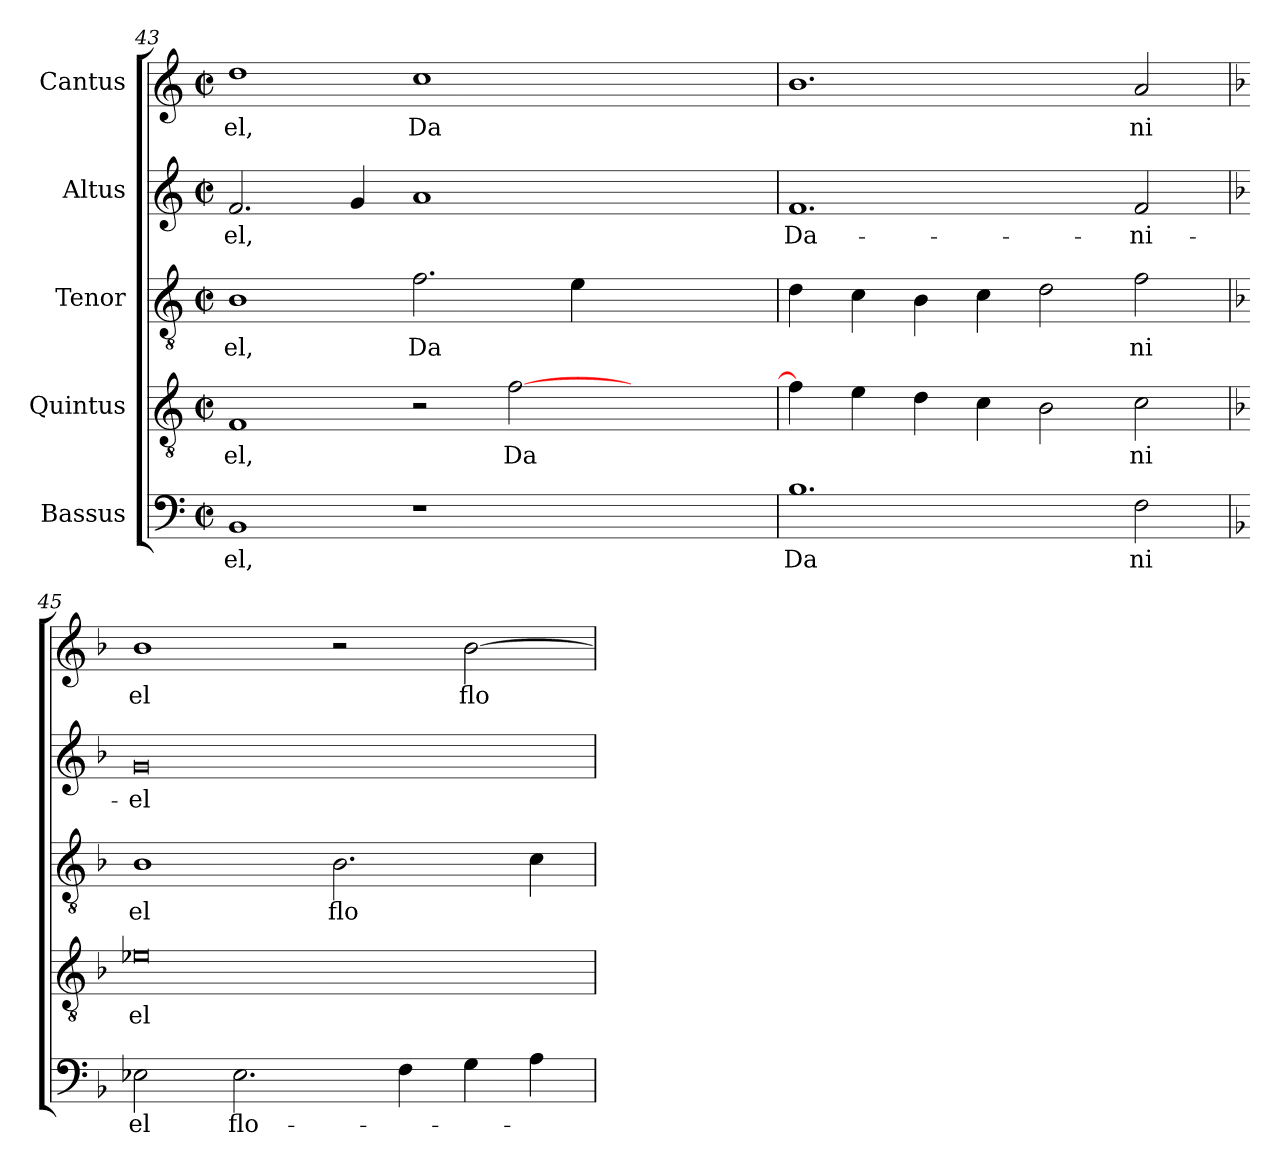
**kern	**text	**kern	**text	**kern	**text	**kern	**text	**kern	**text
*part5	*part5	*part4	*part4	*part3	*part3	*part2	*part2	*part1	*part1
*staff5	*staff5	*staff4	*staff4	*staff3	*staff3	*staff2	*staff2	*staff1	*staff1
*I"Bassus	*	*I"Quintus	*	*I"Tenor	*	*I"Altus	*	*I"Cantus	*
*clefF4	*	*clefGv2	*	*clefGv2	*	*clefG2	*	*clefG2	*
*k[]	*	*k[]	*	*k[]	*	*k[]	*	*k[]	*
*C:	*	*C:	*	*C:	*	*C:	*	*C:	*
*M2/2	*	*M2/2	*	*M2/2	*	*M2/2	*	*M2/2	*
*met(c|)	*	*met(c|)	*	*met(c|)	*	*met(c|)	*	*met(c|)	*
=43	=43	=43	=43	=43	=43	=43	=43	=43	=43
!	!LO:LY:b:cj	!	!LO:LY:b:cj	!	!LO:LY:b:cj	!	!LO:LY:b:cj	!	!LO:LY:b:cj
1BB	el,	1F	el,	1B	el,	2.f/	-el,	1dd	el,
.	.	.	.	.	.	4g/	.	.	.
!LO:N:vis=1	!	!	!	!	!LO:LY:b	!	!	!	!LO:LY:b:cj
0r	.	2r	.	2.f\	Da	1a	.	1cc	Da
!	!	!	!LO:LY:b	!	!	!	!	!	!
.	.	[>2f\	Da	.	.	.	.	.	.
.	.	.	.	4e\	.	.	.	.	.
.	.	1ryy	.	1ryy	.	1ryy	.	1ryy	.
=44	=44	=44	=44	=44	=44	=44	=44	=44	=44
!	!LO:LY:b:cj	!	!	!	!	!	!LO:LY:b:cj	!	!
1.B	Da	4f\]	.	4d\	.	1.f	Da-	1.b	.
.	.	4e\	.	4c\	.	.	.	.	.
.	.	4d\	.	4B\	.	.	.	.	.
.	.	4c\	.	4c\	.	.	.	.	.
.	.	2B\	.	2d\	.	.	.	.	.
!	!LO:LY:b:cj	!	!LO:LY:b:cj	!	!LO:LY:b:cj	!	!LO:LY:b:cj	!	!LO:LY:b:cj
2F\	ni	2c\	ni	2f\	ni	2f/	-ni-	2a/	ni
!!LO:LB:g=z
=45	=45	=45	=45	=45	=45	=45	=45	=45	=45
*k[b-]	*	*k[b-]	*	*k[b-]	*	*k[b-]	*	*k[b-]	*
*F:	*	*F:	*	*F:	*	*F:	*	*F:	*
!	!LO:LY:b:cj	!	!LO:LY:b:cj	!	!LO:LY:b:cj	!	!LO:LY:b:cj	!	!LO:LY:b:cj
2E-X\	el	0e-X	el	1B-	el	0g	-el	1b-	el
!	!LO:LY:b:cj	!	!	!	!	!	!	!	!
2.E-\	flo-	.	.	.	.	.	.	.	.
!	!	!	!	!	!LO:LY:b:cj	!	!	!	!
.	.	.	.	2.B-\	flo	.	.	2r	.
4F\	.	.	.	.	.	.	.	.	.
!	!	!	!	!	!	!	!	!	!LO:LY:b:cj
4G\	.	.	.	.	.	.	.	[>2b-\	flo
4A\	.	.	.	4c\	.	.	.	.	.
=	=	=	=	=	=	=	=	=	=
*-	*-	*-	*-	*-	*-	*-	*-	*-	*-
